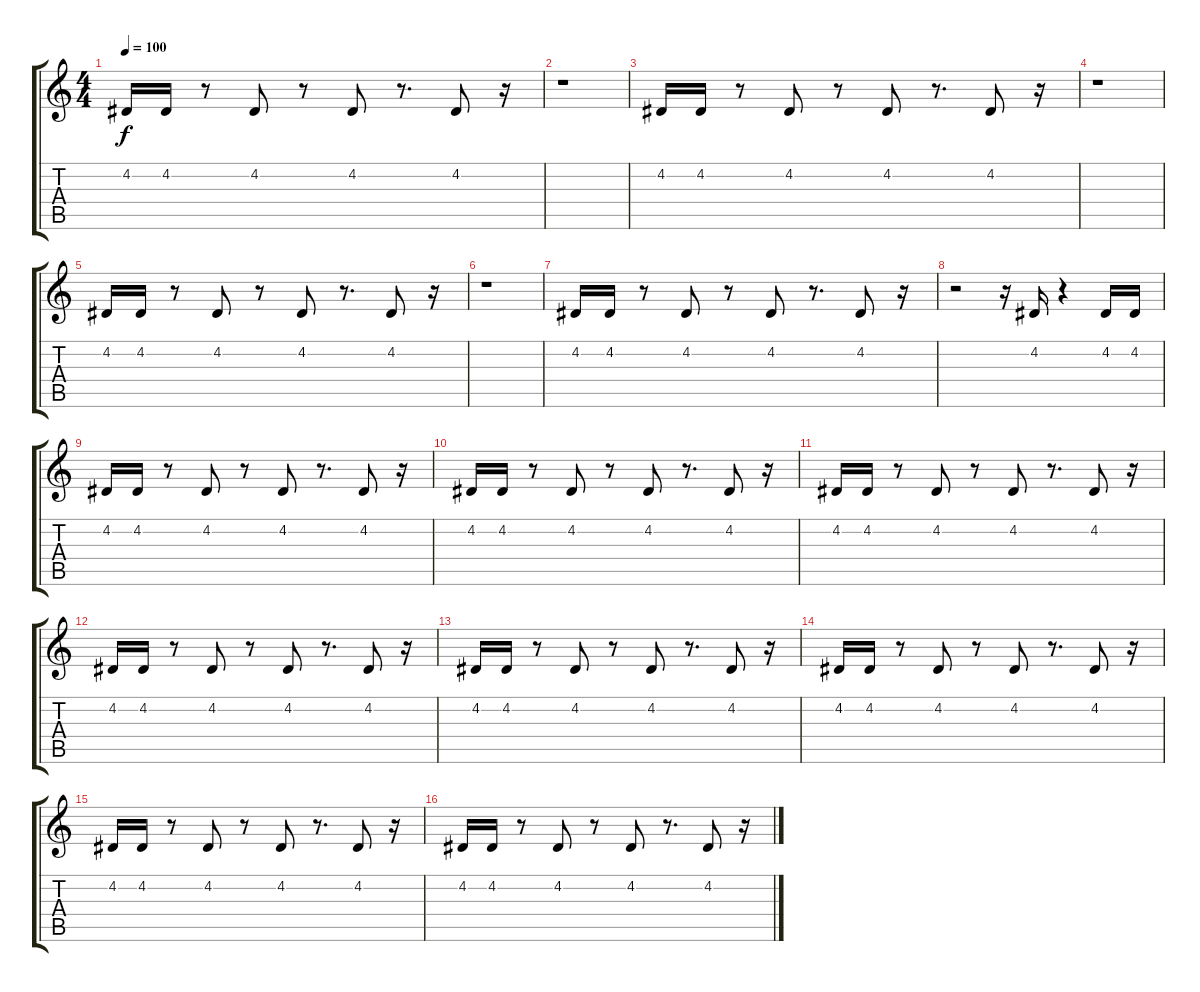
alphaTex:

\track "" {instrument lead5charang}
\staff {score tabs}
\tuning (E4 B3 G3 D3 A2 E2) {hide}
\ts (4 4)
\tempo 100
\clef g2
\ks c
4.2.16{dy f} 4.2.16 r.8 4.2.8 r.8 4.2.8 r.8{d} 4.2.8 r.16 |
r.1 |
4.2.16 4.2.16 r.8 4.2.8 r.8 4.2.8 r.8{d} 4.2.8 r.16 |
r.1 |
4.2.16 4.2.16 r.8 4.2.8 r.8 4.2.8 r.8{d} 4.2.8 r.16 |
r.1 |
4.2.16 4.2.16 r.8 4.2.8 r.8 4.2.8 r.8{d} 4.2.8 r.16 |
r.2 r.16 4.2.16 r.4 4.2.16 4.2.16 |
4.2.16 4.2.16 r.8 4.2.8 r.8 4.2.8 r.8{d} 4.2.8 r.16 |
4.2.16 4.2.16 r.8 4.2.8 r.8 4.2.8 r.8{d} 4.2.8 r.16 |
4.2.16 4.2.16 r.8 4.2.8 r.8 4.2.8 r.8{d} 4.2.8 r.16 |
4.2.16 4.2.16 r.8 4.2.8 r.8 4.2.8 r.8{d} 4.2.8 r.16 |
4.2.16 4.2.16 r.8 4.2.8 r.8 4.2.8 r.8{d} 4.2.8 r.16 |
4.2.16 4.2.16 r.8 4.2.8 r.8 4.2.8 r.8{d} 4.2.8 r.16 |
4.2.16 4.2.16 r.8 4.2.8 r.8 4.2.8 r.8{d} 4.2.8 r.16 |
4.2.16 4.2.16 r.8 4.2.8 r.8 4.2.8 r.8{d} 4.2.8 r.16
